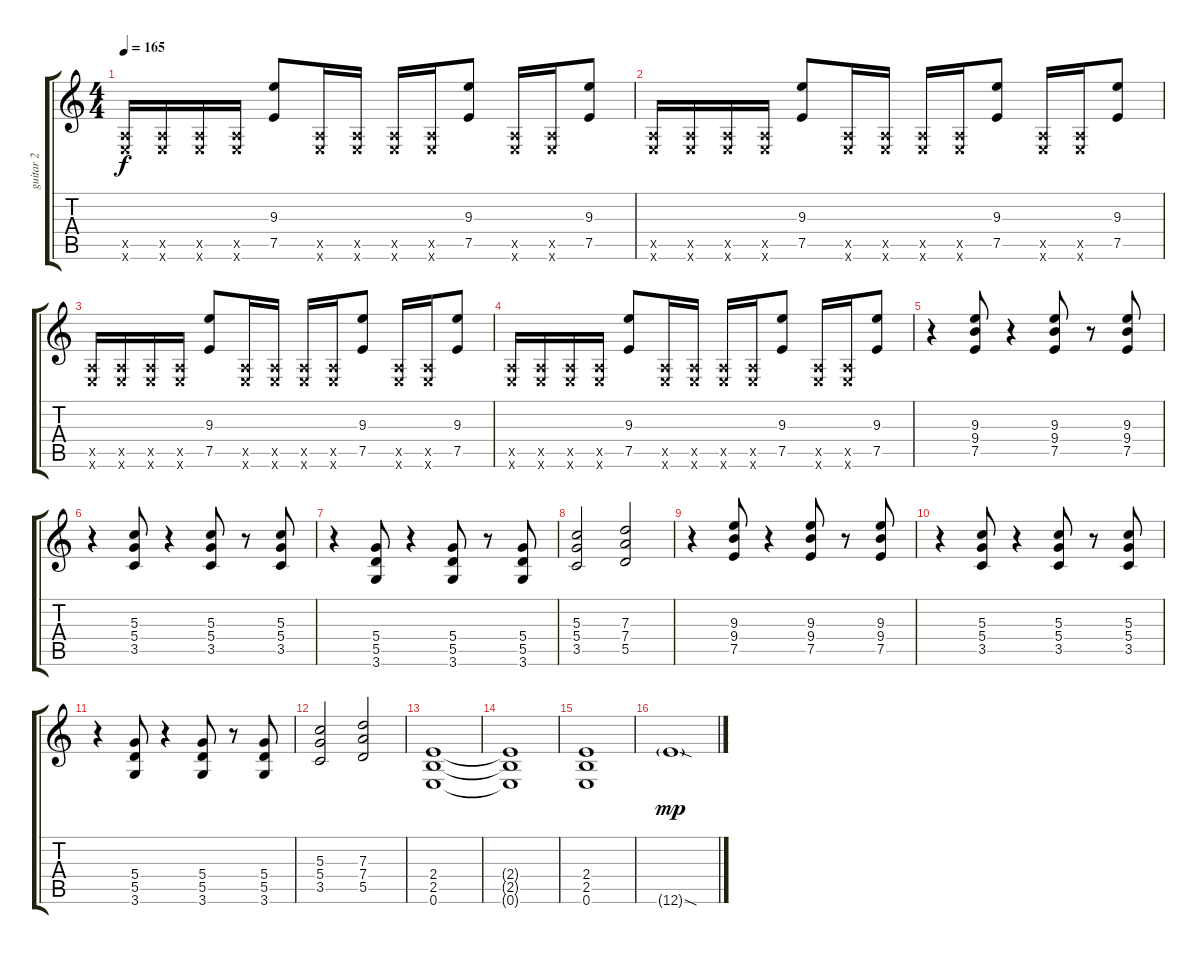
\track ("guitar 2" "guitar 2") {instrument overdrivenguitar}
\staff {score tabs}
\tuning (E4 B3 G3 D3 A2 E2) {hide}
\ts (4 4)
\tempo 165
\clef g2
\ks c
(0.5{x} 0.6{x}).16{dy f} (0.5{x} 0.6{x}).16 (0.5{x} 0.6{x}).16 (0.5{x} 0.6{x}).16 (9.3 7.5).8 (0.5{x} 0.6{x}).16 (0.5{x} 0.6{x}).16 (0.5{x} 0.6{x}).16 (0.5{x} 0.6{x}).16 (9.3 7.5).8 (0.5{x} 0.6{x}).16 (0.5{x} 0.6{x}).16 (9.3 7.5).8 |
(0.5{x} 0.6{x}).16 (0.5{x} 0.6{x}).16 (0.5{x} 0.6{x}).16 (0.5{x} 0.6{x}).16 (9.3 7.5).8 (0.5{x} 0.6{x}).16 (0.5{x} 0.6{x}).16 (0.5{x} 0.6{x}).16 (0.5{x} 0.6{x}).16 (9.3 7.5).8 (0.5{x} 0.6{x}).16 (0.5{x} 0.6{x}).16 (9.3 7.5).8 |
(0.5{x} 0.6{x}).16 (0.5{x} 0.6{x}).16 (0.5{x} 0.6{x}).16 (0.5{x} 0.6{x}).16 (9.3 7.5).8 (0.5{x} 0.6{x}).16 (0.5{x} 0.6{x}).16 (0.5{x} 0.6{x}).16 (0.5{x} 0.6{x}).16 (9.3 7.5).8 (0.5{x} 0.6{x}).16 (0.5{x} 0.6{x}).16 (9.3 7.5).8 |
(0.5{x} 0.6{x}).16 (0.5{x} 0.6{x}).16 (0.5{x} 0.6{x}).16 (0.5{x} 0.6{x}).16 (9.3 7.5).8 (0.5{x} 0.6{x}).16 (0.5{x} 0.6{x}).16 (0.5{x} 0.6{x}).16 (0.5{x} 0.6{x}).16 (9.3 7.5).8 (0.5{x} 0.6{x}).16 (0.5{x} 0.6{x}).16 (9.3 7.5).8 |
r.4 (9.3 9.4 7.5).8 r.4 (9.3 9.4 7.5).8 r.8 (9.3 9.4 7.5).8 |
r.4 (5.3 5.4 3.5).8 r.4 (5.3 5.4 3.5).8 r.8 (5.3 5.4 3.5).8 |
r.4 (5.4 5.5 3.6).8 r.4 (5.4 5.5 3.6).8 r.8 (5.4 5.5 3.6).8 |
(5.3 5.4 3.5).2 (7.3 7.4 5.5).2 |
r.4 (9.3 9.4 7.5).8 r.4 (9.3 9.4 7.5).8 r.8 (9.3 9.4 7.5).8 |
r.4 (5.3 5.4 3.5).8 r.4 (5.3 5.4 3.5).8 r.8 (5.3 5.4 3.5).8 |
r.4 (5.4 5.5 3.6).8 r.4 (5.4 5.5 3.6).8 r.8 (5.4 5.5 3.6).8 |
(5.3 5.4 3.5).2 (7.3 7.4 5.5).2 |
(2.4 2.5 0.6).1 |
(2.4{t} 2.5{t} 0.6{t}).1 |
(2.4 2.5 0.6).1 |
12.6{sod g}.1{dy mp}
